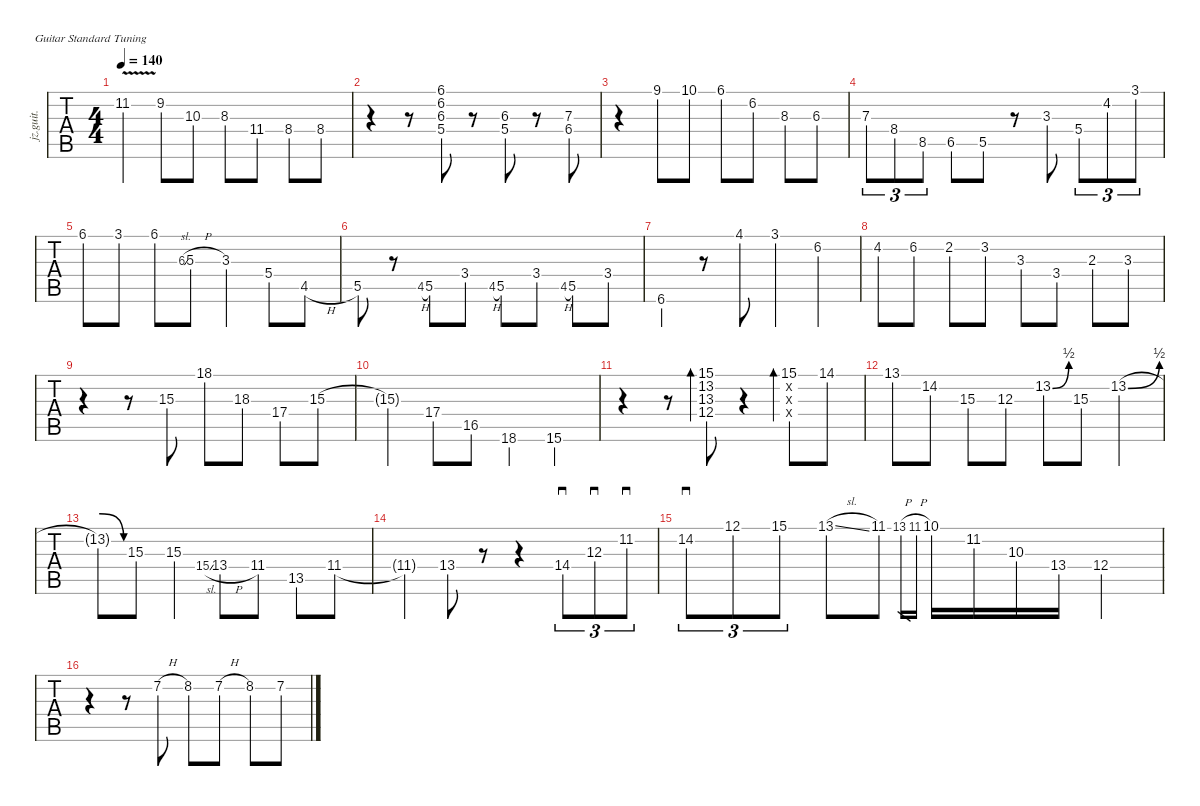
\defaultSystemsLayout 4
\hideDynamics
\bracketExtendMode nobrackets
\otherSystemsTrackNameOrientation horizontal
\track ("Solo" "jz.guit.") {instrument electricguitarjazz}
\staff {tabs}
\tuning (E4 B3 G3 D3 A2 E2)
\ts (4 4)
\tempo 140
\clef g2
\ks bb
11.2{v lf 5 acc b}.4{dy mf} 9.2{acc b}.8 10.3{acc forcenatural}.8 8.3{acc b}.8 11.4{acc b}.8 8.4{acc b}.8 8.4{acc b}.8 |
r.4 r.8 (5.4{acc forcenatural} 6.3{acc b} 6.2{acc forcenatural} 6.1{acc b}).8 r.8 (5.4{acc forcenatural} 6.3{acc b}).8 r.8 (6.4{acc b} 7.3{acc forcenatural}).8 |
r.4 9.1{acc b}.8 10.1{acc forcenatural}.8 6.1{acc b}.8 6.2{acc forcenatural}.8 8.3{acc b}.8 6.3{acc b}.8 |
7.3{acc forcenatural}.8{tu (3 2)} 8.4{acc b}.8{tu (3 2)} 8.5{acc forcenatural}.8{tu (3 2)} 6.5{acc b}.8 5.5{acc forcenatural}.8 r.8 3.3{lf 2 acc b}.8 5.4{lf 4 acc forcenatural}.8{tu (3 2)} 4.2{lf 3 acc b}.8{tu (3 2)} 3.1{lf 2 acc forcenatural}.8{tu (3 2)} |
6.1{lf 5 acc b}.8 3.1{lf 2 acc forcenatural}.8 6.1{lf 5 acc b}.8 6.3{sl lf 4 acc b}.8{gr} 5.3{h acc forcenatural}.8 3.3{lf 2 acc b}.4 5.4{lf 4 acc forcenatural}.8 4.5{h lf 3 acc b}.8 |
5.5{lf 4 acc forcenatural}.8 r.8 4.5{h lf 3 acc b}.8{gr} 5.5{lf 4 acc forcenatural}.8 3.4{lf 2 acc forcenatural}.8 4.5{h lf 3 acc b}.8{gr} 5.5{lf 4 acc forcenatural}.8 3.4{lf 2 acc forcenatural}.8 4.5{h lf 3 acc b}.8{gr} 5.5{lf 4 acc forcenatural}.8 3.4{lf 2 acc forcenatural}.8 |
6.6{lf 5 acc b}.4 r.8 4.1{lf 3 acc b}.8 3.1{lf 2 acc forcenatural}.4 6.2{lf 5 acc forcenatural}.4 |
4.2{lf 3 acc b}.8 6.2{lf 5 acc forcenatural}.8 2.2{lf 2 acc b}.8 3.2{lf 3 acc forcenatural}.8 3.3{lf 3 acc b}.8 3.4{lf 3 acc forcenatural}.8 2.3{lf 2 acc forcenatural}.8 3.3{lf 3 acc b}.8 |
r.4 r.8 15.3{lf 2 acc b}.8 18.1{lf 5 acc b}.8 18.3{lf 4 acc b}.8 17.4{lf 3 acc forcenatural}.8 15.3{lf 2 acc b}.8 |
15.3{t acc b}.4 17.4{lf 4 acc forcenatural}.8 16.5{lf 3 acc b}.8 18.6{lf 4 acc b}.4 15.6{lf 2 acc forcenatural}.4 |
r.4 r.8 (15.1{acc forcenatural} 13.2{acc forcenatural} 13.3{acc b} 12.4{acc forcenatural}).8{bd 117} r.4 (15.1{lf 5 acc forcenatural} 0.2{x acc forcenatural} 0.3{x acc forcenatural} 0.4{x acc forcenatural}).8{bd 118} 14.1{lf 4 acc b}.8 |
13.1{lf 3 acc forcenatural}.8 14.2{lf 4 acc b}.8 15.3{lf 5 acc b}.8 12.3{lf 2 acc forcenatural}.8 13.2{be (bend 0 0 15 2) lf 3 acc forcenatural}.8 15.3{lf 5 acc b}.8 13.2{be (bend 0 0 59.4 2) lf 3 acc forcenatural}.4 |
13.2{be (release 0 2 29.4 0) t}.8 15.3{lf 5 acc b}.8 15.3{lf 5 acc b}.4 15.4{sl acc forcenatural}.8{gr} 13.4{h lf 4 acc b}.8 11.4{lf 2 acc b}.8 13.5{lf 4 acc b}.8 11.4{lf 2 acc b}.8 |
11.4{t acc b}.4 13.4{lf 4 acc b}.8 r.8 r.4 14.4{lf 5 acc forcenatural}.8{sd tu (3 2)} 12.3{lf 3 acc forcenatural}.8{sd tu (3 2)} 11.2{lf 2 acc b}.8{sd tu (3 2)} |
14.2{lf 5 acc b}.8{sd tu (3 2)} 12.1{lf 2 acc forcenatural}.8{tu (3 2)} 15.1{lf 5 acc forcenatural}.8{tu (3 2)} 13.1{sl lf 3 acc forcenatural}.8 11.1{acc b}.8 13.1{h acc forcenatural}.16{gr} 11.1{h acc b}.16{gr} 10.1{acc forcenatural}.16 11.2{acc b}.16 10.3{acc forcenatural}.16 13.4{acc b}.16 12.4{acc forcenatural}.4 |
r.4 r.8 7.2{h lf 3 acc b}.8 8.2{lf 4 acc forcenatural}.8 7.2{h lf 3 acc b}.8 8.2{lf 4 acc forcenatural}.8 7.2{lf 3 acc b}.8
